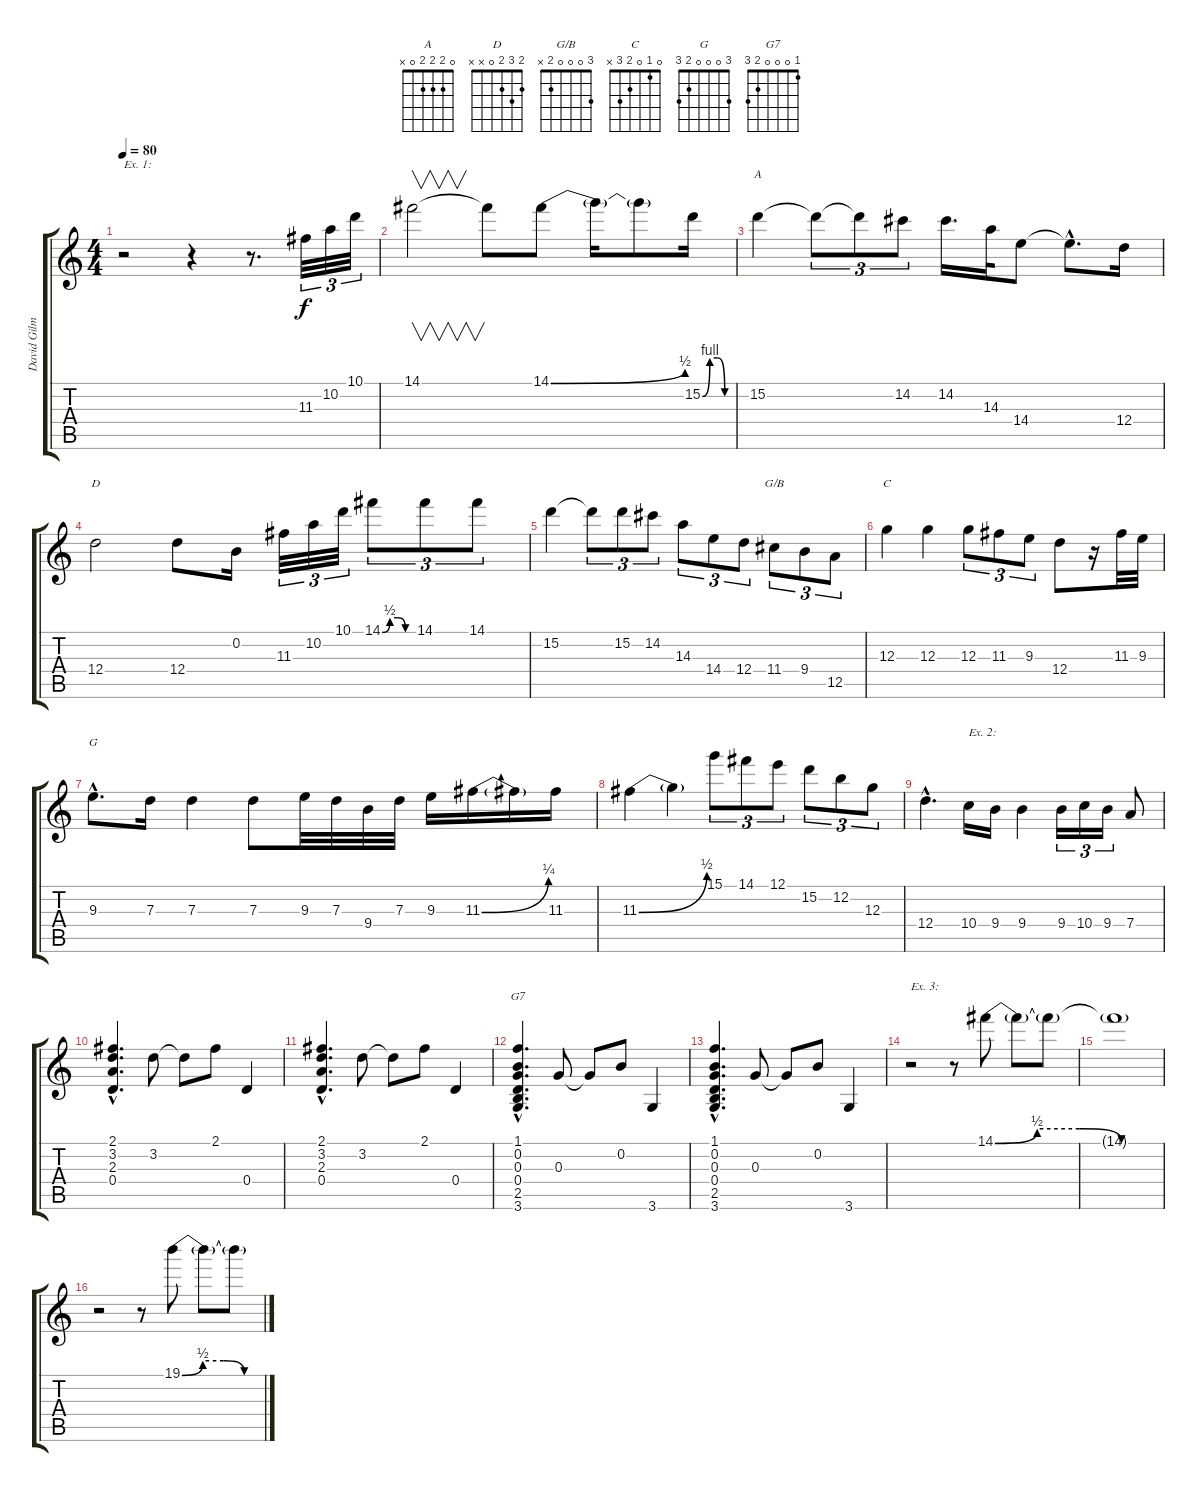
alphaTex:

\track ("David Gilmour" "David Gilm") {instrument electricguitarclean}
\staff {score tabs}
\tuning (E4 B3 G3 D3 A2 E2) {hide}
\chord ("A" 0 2 2 2 0 x)
\chord ("D" 2 3 2 0 x x)
\chord ("G/B" 3 0 0 0 2 x)
\chord ("C" 0 1 0 2 3 x)
\chord ("G" 3 0 0 0 2 3)
\chord ("G7" 1 0 0 0 2 3)
\ts (4 4)
\tempo 80
\clef g2
\ks c
r.2{txt "Ex. 1:" dy f instrument electricguitarclean} r.4 r.8{d} 11.3.32{tu (3 2)} 10.2.32{tu (3 2)} 10.1.32{tu (3 2)} |
14.1.2{v} 14.1{t}.8 14.1{be (bend 0 0 60 2)}.8 14.1{t}.16 14.1{t}.8 15.2{be (custom 0 0 15 4 30 4 45 0 60 0)}.16 |
15.2.4{ch "A"} 15.2{t}.8{tu (3 2)} 15.2{t}.8{tu (3 2)} 14.2.8{tu (3 2)} 14.2.16{d} 14.3.32 14.4.8 14.4{hac t}.8{d} 12.4.16 |
12.4.2{ch "D"} 12.4.8 0.2.16 11.3.32{tu (3 2)} 10.2.32{tu (3 2)} 10.1.32{tu (3 2)} 14.1{be (custom 0 0 15 2 30 2 45 0 60 0)}.8{tu (3 2)} 14.1.8{tu (3 2)} 14.1.8{tu (3 2)} |
15.2.4 15.2{t}.8{tu (3 2)} 15.2.8{tu (3 2)} 14.2.8{tu (3 2)} 14.3.8{tu (3 2)} 14.4.8{tu (3 2)} 12.4.8{tu (3 2)} 11.4.8{tu (3 2) ch "G/B"} 9.4.8{tu (3 2)} 12.5.8{tu (3 2)} |
12.3.4{ch "C"} 12.3.4 12.3.8{tu (3 2)} 11.3.8{tu (3 2)} 9.3.8{tu (3 2)} 12.4.8 r.16 11.3.32 9.3.32 |
9.3{hac}.8{d ch "G"} 7.3.16 7.3.4 7.3.8 9.3.32 7.3.32 9.4.32 7.3.32 9.3.16 11.3{be (bend 0 0 60 1)}.16 11.3{t}.16 11.3.16 |
11.3{be (bend 0 0 60 2)}.4 11.3{t}.4 15.1.8{tu (3 2)} 14.1.8{tu (3 2)} 12.1.8{tu (3 2)} 15.2.8{tu (3 2)} 12.2.8{tu (3 2)} 12.3.8{tu (3 2)} |
12.4{hac}.4{d} 10.4.16{txt "Ex. 2:"} 9.4.16 9.4.4 9.4.16{tu (3 2)} 10.4.16{tu (3 2)} 9.4.16{tu (3 2)} 7.4.8 |
(2.1{hac} 3.2{hac} 2.3{hac} 0.4{hac}).4{d} 3.2.8 3.2{t}.8 2.1.8 0.4.4 |
(2.1{hac} 3.2{hac} 2.3{hac} 0.4{hac}).4{d} 3.2.8 3.2{t}.8 2.1.8 0.4.4 |
(1.1{hac} 0.2{hac} 0.3{hac} 0.4{hac} 2.5{hac} 3.6{hac}).4{d ch "G7"} 0.3.8 0.3{t}.8 0.2.8 3.6.4 |
(1.1{hac} 0.2{hac} 0.3{hac} 0.4{hac} 2.5{hac} 3.6{hac}).4{d} 0.3.8 0.3{t}.8 0.2.8 3.6.4 |
r.2{txt "Ex. 3:"} r.8 14.1{be (custom 0 0 15 2 30 2 45 0 60 0)}.8 14.1{t}.8 14.1{t}.8 |
14.1{t}.1 |
r.2 r.8 19.1{be (custom 0 0 15 2 30 2 45 0 60 0)}.8 19.1{t}.8 19.1{t}.8
